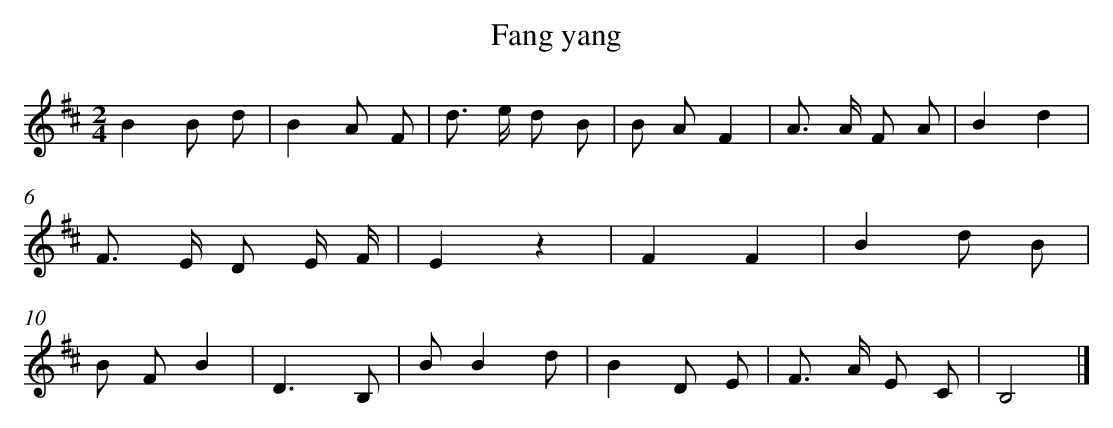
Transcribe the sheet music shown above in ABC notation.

X:1
T: Fang yang
L: 1/8
M: 2/4
K: D
B2B d [I:setbarnb 1]|
B2A F |
d> e d B |
B AF2 |
A> A F A |
B2d2 |
F> E D E/ F/ |
E2z2 |
F2F2 |
B2d B |
B FB2 |
D3B, |
BB2d |
B2D E |
F> A E C |
B,4 |]
